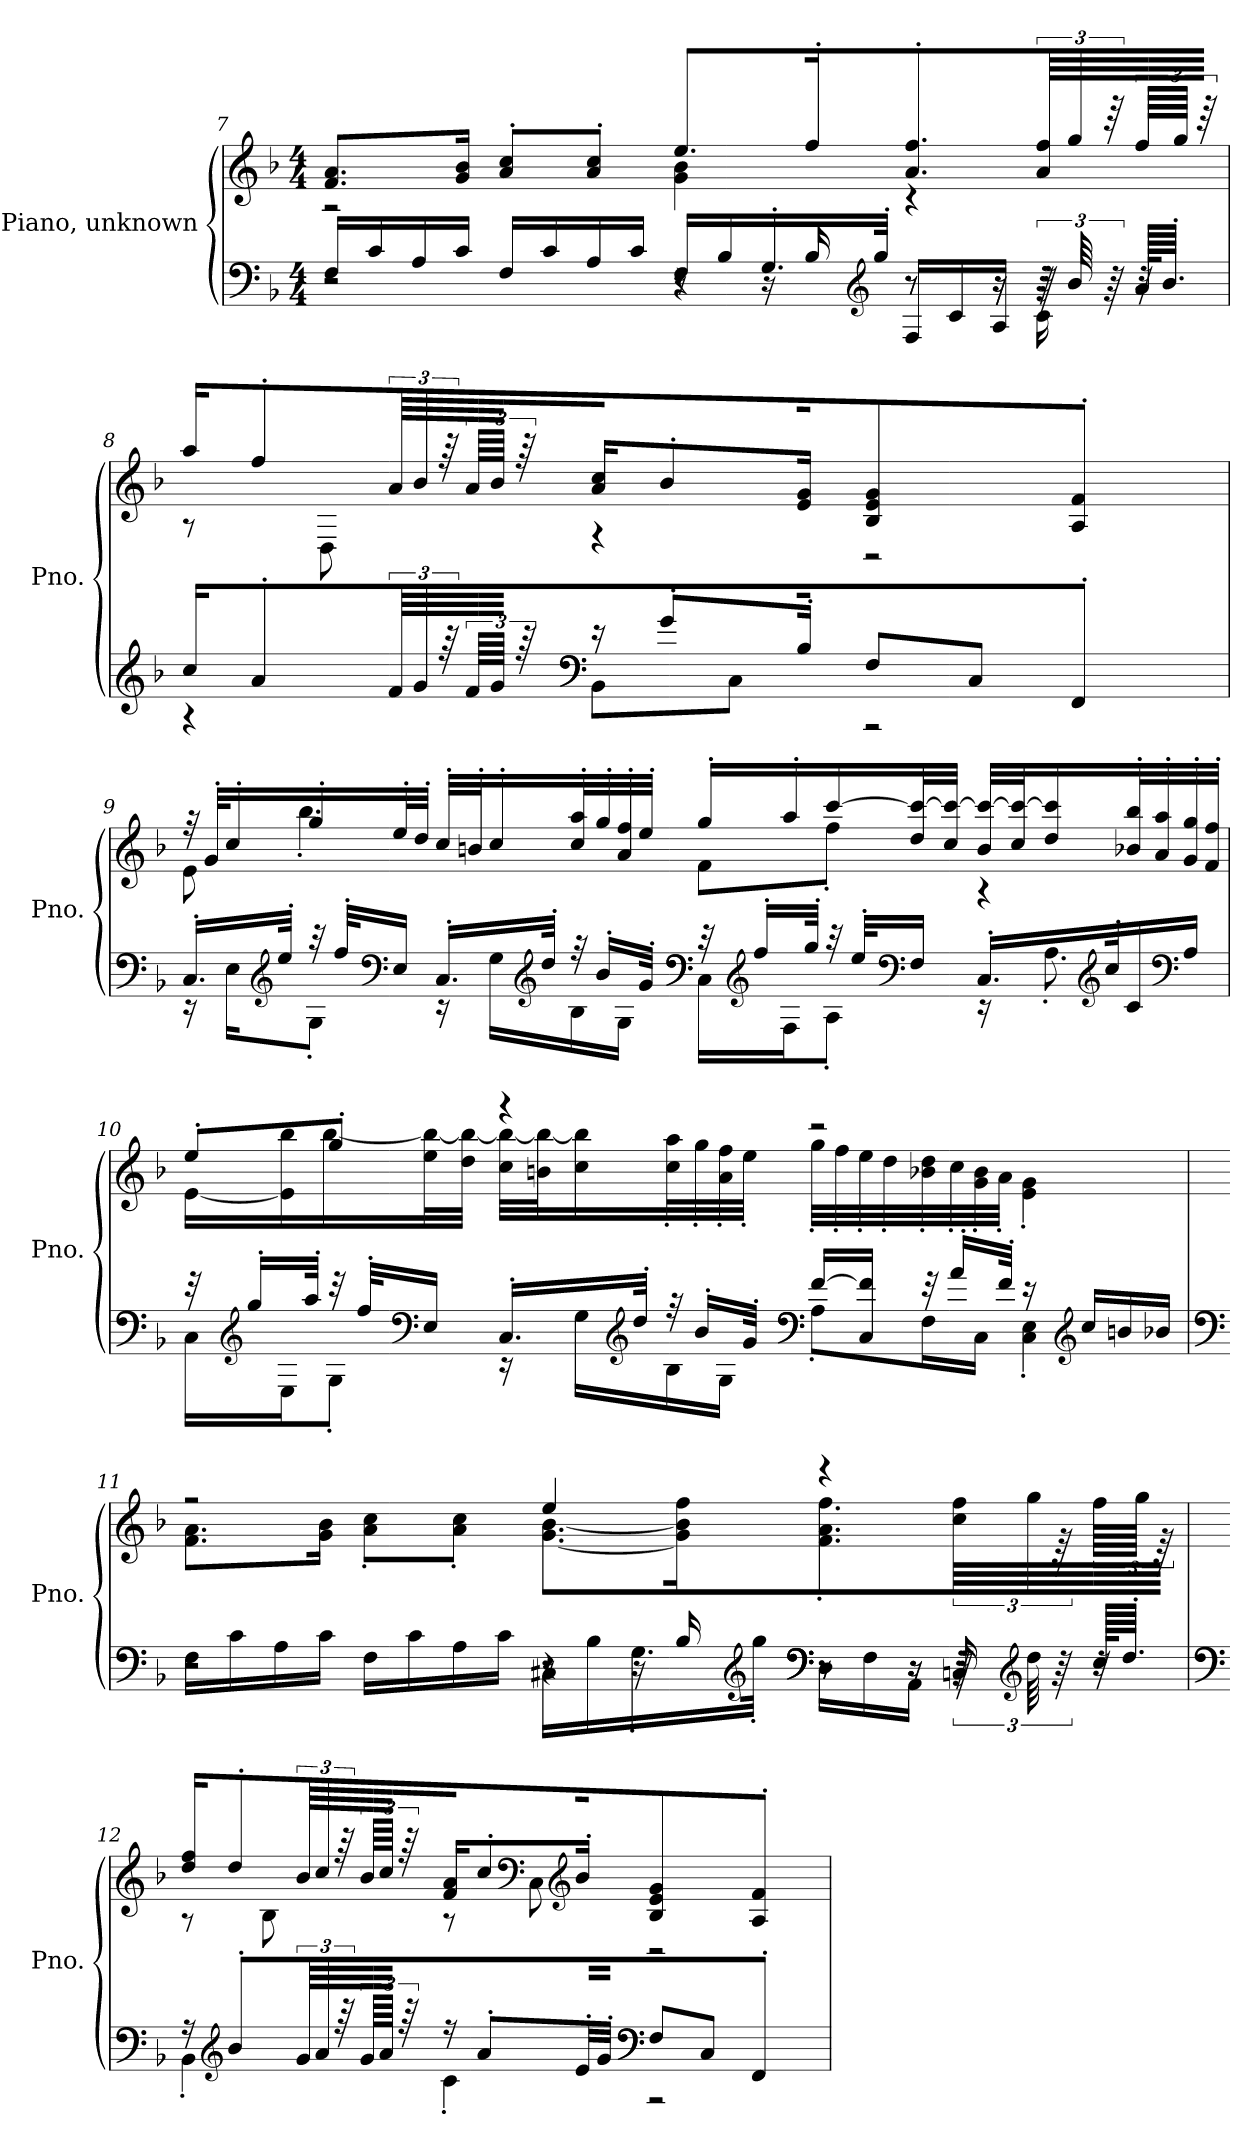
**kern	**kern
*part1	*part1
*staff2	*staff1
*I"Piano, unknown	*
*I'Pno.	*
!!LO:LB:g=z
*clefF4	*clefG2
*k[b-]	*k[b-]
*M4/4	*M4/4
=7	=7
*^	*^
*	*^	*	*
2r	2r	16F/LL	8.f/ 8.a/L	2r
.	.	16c/	.	.
.	.	16A/	.	.
.	.	16c/JJ	16g/ 16b-/Jk	.
.	.	16F/LL	8a/' 8cc/'L	.
.	.	16c/	.	.
.	.	16A/	8a/' 8cc/'J	.
.	.	16c/JJ	.	.
8r	4r	16F/LL	8.ee/L	4g\ 4b-\
.	.	16B-/	.	.
16r	.	16.G'/	.	.
16B-/	.	.	16ff'/K	.
*clefG2	*	*	*	*
.	.	32gg'/JJk	.	.
8r	8r	16F/LL	8.a/' 8.ff/'	4r
.	.	16c/	.	.
16r	16r	16A/JJ	.	.
32r	16c\	96r	96a/ 96ff/LLL	.
.	.	96b-/	96gg/JJJJ	.
.	.	96r	96r	.
128a/KLLLL	.	32r	96ff/LLLL	.
64.b-'/JJJJ	.	.	.	.
.	.	.	96gg/JJJJ	.
.	.	.	96r	.
*	*v	*v	*	*
=8	=8	=8	=8
16cc/KL	4r	16aa/KL	8r
8a'/	.	8ff'/	.
.	.	.	8D\
96f/LLL	.	96a/LLL	.
96g/JJJJ	.	96b-/JJJJ	.
96r	.	96r	.
96f/LLLL	.	96a/LLLL	.
96g/JJJJ	.	96b-/JJJJ	.
96r	.	96r	.
*clefF4	*	*	*
16r	8BB-\L	16a/ 16cc/KL	4r
8g'/L	.	8b-'/	.
.	8C\J	.	.
16B-'/Jk	.	16e/ 16g/Jk	.
8F/L	2r	4B-/ 4e/ 4g/	2r
8C/J	.	.	.
4FF'/	.	4A/' 4f/'	.
!!LO:PB:g=z	!!
=9	=9	=9	=9
16.C'/LL	16r	32r	8e\
.	.	32g'/KLL	.
.	16E\KL	16cc'/	.
*clefG2	*	*	*
32ee'/JJk	.	.	.
32r	8G'\J	16gg'/	4.bb-'\
32ff'/KLL	.	.	.
*clefF4	*	*	*
16E/JJ	.	32ee'/L	.
.	.	32dd'/JJJ	.
16.C'/LL	16r	32cc'/LLL	.
.	.	32bn'/J	.
.	16G\LL	16cc'/	.
*clefG2	*	*	*
32dd'/JJk	.	.	.
32r	16B-\	32cc/' 32aa/'L	.
16b-'/LL	.	32gg'/	.
.	16G\JJ	32a/' 32ff/'	.
32g'/JJk	.	32ee'/JJJ	.
*clefF4	*	*	*
32r	16C\LL	16gg'/LL	8f\L
*clefG2	*	*	*
16ff'/LL	.	.	.
.	16F\J	16aa'/	.
32gg'/JJk	.	.	.
32r	8A'\J	[16ccc/	8ff'\J
32ee'/KLL	.	.	.
*clefF4	*	*	*
16F/JJ	.	32dd/ 32ccc/_L	.
.	.	32cc/ 32ccc/_JJJ	.
16.C'/LL	16r	32b/ 32ccc/_LLL	4r
.	.	32cc/ 32ccc/_J	.
.	8.A'\	16dd/ 16ccc/]	.
*clefG2	*	*	*
32cc'/K	.	.	.
16c/	.	32b-X/' 32bb-/'L	.
.	.	32a/' 32aa/'	.
*clefF4	*	*	*
16A/JJ	.	32g/' 32gg/'	.
.	.	32f/' 32ff/'JJJ	.
!!LO:LB:g=z	!!
=10	=10	=10	=10
32r	16C\LL	8ee'/L	[16e\LL
*clefG2	*	*	*
16gg'/LL	.	.	.
.	16E\J	.	16e\] 16bb-\
32aa'/JJk	.	.	.
32r	8G'\J	8gg'/J	[16bb-\
32ff'/KLL	.	.	.
*clefF4	*	*	*
16E/JJ	.	.	32ee\ 32bb-\_L
.	.	.	32dd\ 32bb-\_JJJ
16.C'/LL	16r	4r	32cc\ 32bb-\_LLL
.	.	.	32bn\ 32bb-\_J
.	16G\LL	.	16cc\ 16bb-\]
*clefG2	*	*	*
32dd'/JJk	.	.	.
32r	16B-\	.	32cc\' 32aa\'L
16b-'/LL	.	.	32gg'\
.	16G\JJ	.	32a\' 32ff\'
32g'/JJk	.	.	32ee'\JJJ
*clefF4	*	*	*
[16f/LL	8A'\L	2r	32gg'\LLL
.	.	.	32ff'\
16C/ 16f/]JJ	.	.	32ee'\
.	.	.	32dd'\
32r	16F\L	.	32b-X\' 32dd\'
16a'/LL	.	.	32cc'\
.	16C\JJ	.	32g\' 32b-\'
32f'/JJk	.	.	32a'\JJJ
16r	4C\' 4E\'	.	4e\' 4g\'
*clefG2	*	*	*
16cc/LL	.	.	.
16bn/	.	.	.
16b-X/JJ	.	.	.
*v	*v	*	*
!!LO:LB:g=z	!!
=11	=11	=11
*clefF4	*	*
*^	*	*
*	*^	*	*
2r	16F\LL	2r	2r	8.f\ 8.a\L
.	16c\	.	.	.
.	16A\	.	.	.
.	16c\JJ	.	.	16g\ 16b-\Jk
.	16F\LL	.	.	8a\' 8cc\'L
.	16c\	.	.	.
.	16A\	.	.	8a\' 8cc\'J
.	16c\JJ	.	.	.
8r	16C#X\LL	4r	4ee/	[8.g\ [8.b-\L
.	16B-\	.	.	.
16r	16.G'\	.	.	.
16B-/	.	.	.	16g\] 16b-\] 16ff\K
*clefG2	*	*	*	*
.	32gg'\JJk	.	.	.
*clefF4	*	*	*	*
8r	16D\LL	8r	4r	8.f\' 8.a\' 8.ff\'
.	16F\	.	.	.
16r	16AA\JJ	16r	.	.
32r	96r	16Cn/	.	96cc\ 96ff\LLL
*clefG2	*	*	*	*
.	96dd\	.	.	96gg\JJJJ
.	96r	.	.	96r
128cc/KLLLL	32r	.	.	96ff\LLLL
64.dd'/JJJJ	.	.	.	.
.	.	.	.	96gg\JJJJ
.	.	.	.	96r
*v	*v	*v	*	*
!!LO:LB:g=z	!!
=12	=12	=12
*clefF4	*	*
*^	*	*
16r	4BB-'\	16dd/ 16ff/KL	8r
*clefG2	*	*	*
8b-'/L	.	8dd'/	.
.	.	.	8B-\
96g/LLL	.	96b-/LLL	.
96a/JJJJ	.	96cc/JJJJ	.
96r	.	96r	.
96g/LLLL	.	96b-/LLLL	.
96a/JJJJ	.	96cc/JJJJ	.
96r	.	96r	.
16r	4c'\	16f/ 16a/KL	8r
8a'/L	.	8cc'/	.
*	*	*clefF4	*
.	.	.	8C\
*	*	*clefG2	*
32e'/LL	.	16b-'/Jk	.
32g'/JJJ	.	.	.
*clefF4	*	*	*
8F/L	2r	4B-/ 4e/ 4g/	2r
8C/J	.	.	.
4FF'/	.	4A/' 4f/'	.
*v	*v	*	*
*	*v	*v
=	=
*-	*-
